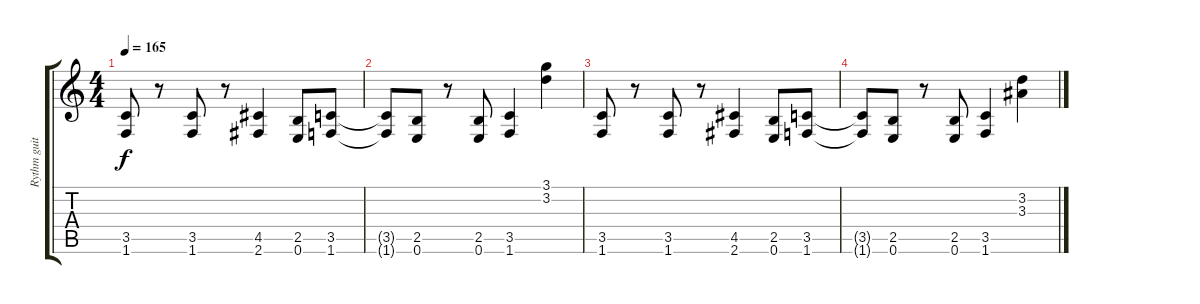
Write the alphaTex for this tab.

\track ("Rythm guitar" "Rythm guit") {instrument distortionguitar}
\staff {score tabs}
\tuning (E4 B3 G3 D3 A2 E2) {hide}
\ts (4 4)
\tempo 165
\clef g2
\ks c
(3.5 1.6).8{dy f volume 8} r.8 (3.5 1.6).8 r.8 (4.5 2.6).4 (2.5 0.6).8 (3.5 1.6).8 |
(3.5{t} 1.6{t}).8 (2.5 0.6).8 r.8 (2.5 0.6).8 (3.5 1.6).4 (3.1 3.2).4 |
(3.5 1.6).8{volume 0} r.8 (3.5 1.6).8 r.8 (4.5 2.6).4 (2.5 0.6).8 (3.5 1.6).8 |
(3.5{t} 1.6{t}).8 (2.5 0.6).8 r.8 (2.5 0.6).8 (3.5 1.6).4 (3.2 3.3).4
